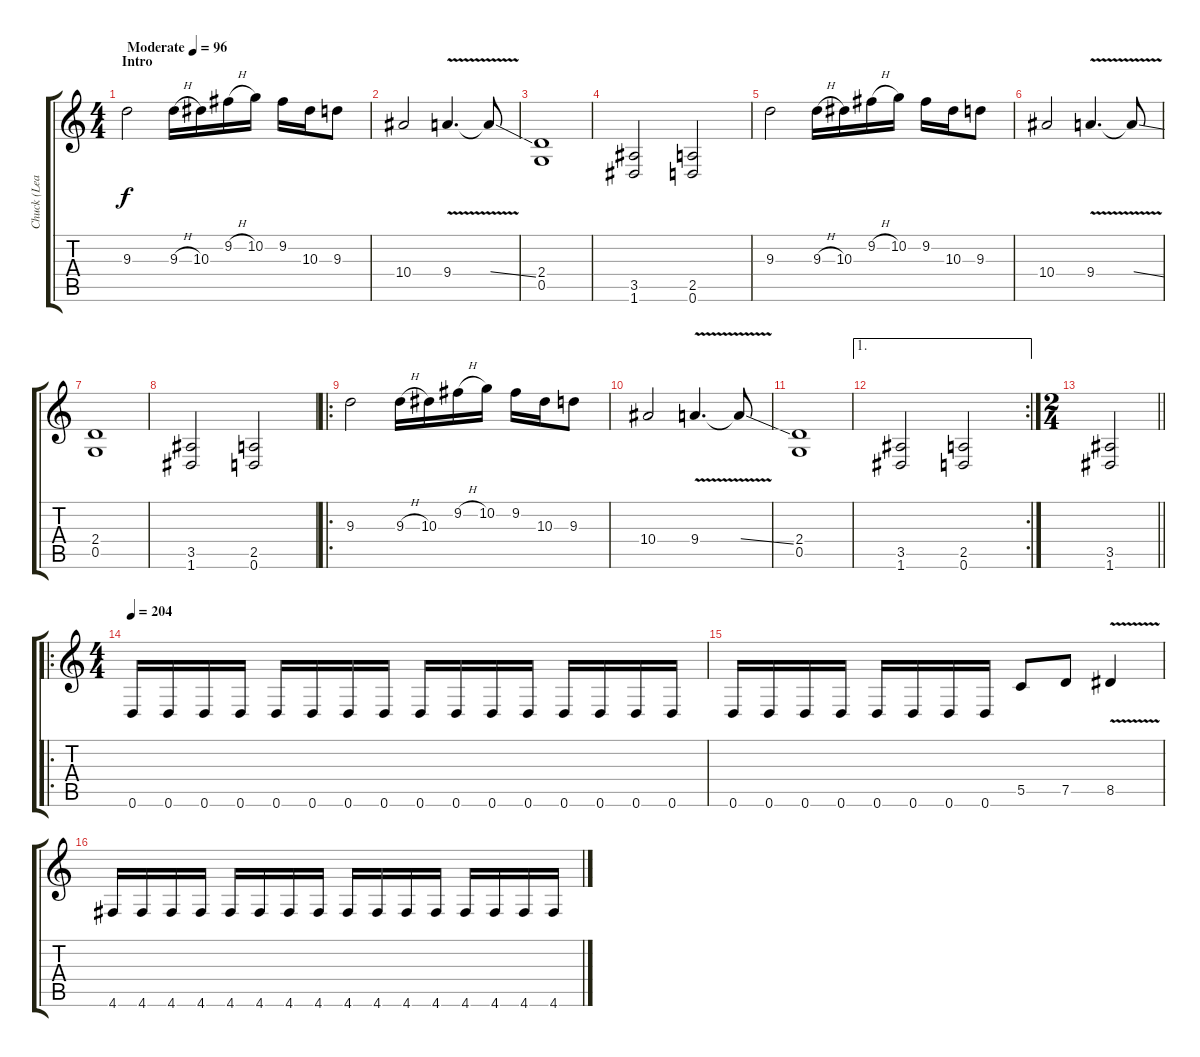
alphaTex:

\track ("Chuck (Lead)" "Chuck (Lea") {instrument distortionguitar}
\staff {score tabs}
\tuning (D4 A3 F3 C3 G2 D2) {hide}
\ts (4 4)
\section ("" "Intro")
\tempo (96 "Moderate")
\clef g2
\ks c
9.3.2{dy f instrument distortionguitar} 9.3{h}.16 10.3.16 9.2{h}.16 10.2.16 9.2.16 10.3.16 9.3.8 |
10.4.2 9.4{v}.4{d} 9.4{v ss t}.8 |
(2.4 0.5).1 |
(3.5 1.6).2 (2.5 0.6).2 |
9.3.2 9.3{h}.16 10.3.16 9.2{h}.16 10.2.16 9.2.16 10.3.16 9.3.8 |
10.4.2 9.4{v}.4{d} 9.4{v ss t}.8 |
(2.4 0.5).1 |
(3.5 1.6).2 (2.5 0.6).2 |
\ro
9.3.2 9.3{h}.16 10.3.16 9.2{h}.16 10.2.16 9.2.16 10.3.16 9.3.8 |
10.4.2 9.4{v}.4{d} 9.4{v ss t}.8 |
(2.4 0.5).1 |
\ae 1
\rc 2
(3.5 1.6).2 (2.5 0.6).2 |
\ts (2 4)
\barLineRight lightlight
(3.5 1.6).2 |
\ro
\ts (4 4)
\section ("" "")
\tempo 225
\tempo 204
0.6.16 0.6.16 0.6.16 0.6.16 0.6.16 0.6.16 0.6.16 0.6.16 0.6.16 0.6.16 0.6.16 0.6.16 0.6.16 0.6.16 0.6.16 0.6.16 |
0.6.16 0.6.16 0.6.16 0.6.16 0.6.16 0.6.16 0.6.16 0.6.16 5.5.8 7.5.8 8.5{v}.4 |
4.6.16 4.6.16 4.6.16 4.6.16 4.6.16 4.6.16 4.6.16 4.6.16 4.6.16 4.6.16 4.6.16 4.6.16 4.6.16 4.6.16 4.6.16 4.6.16
